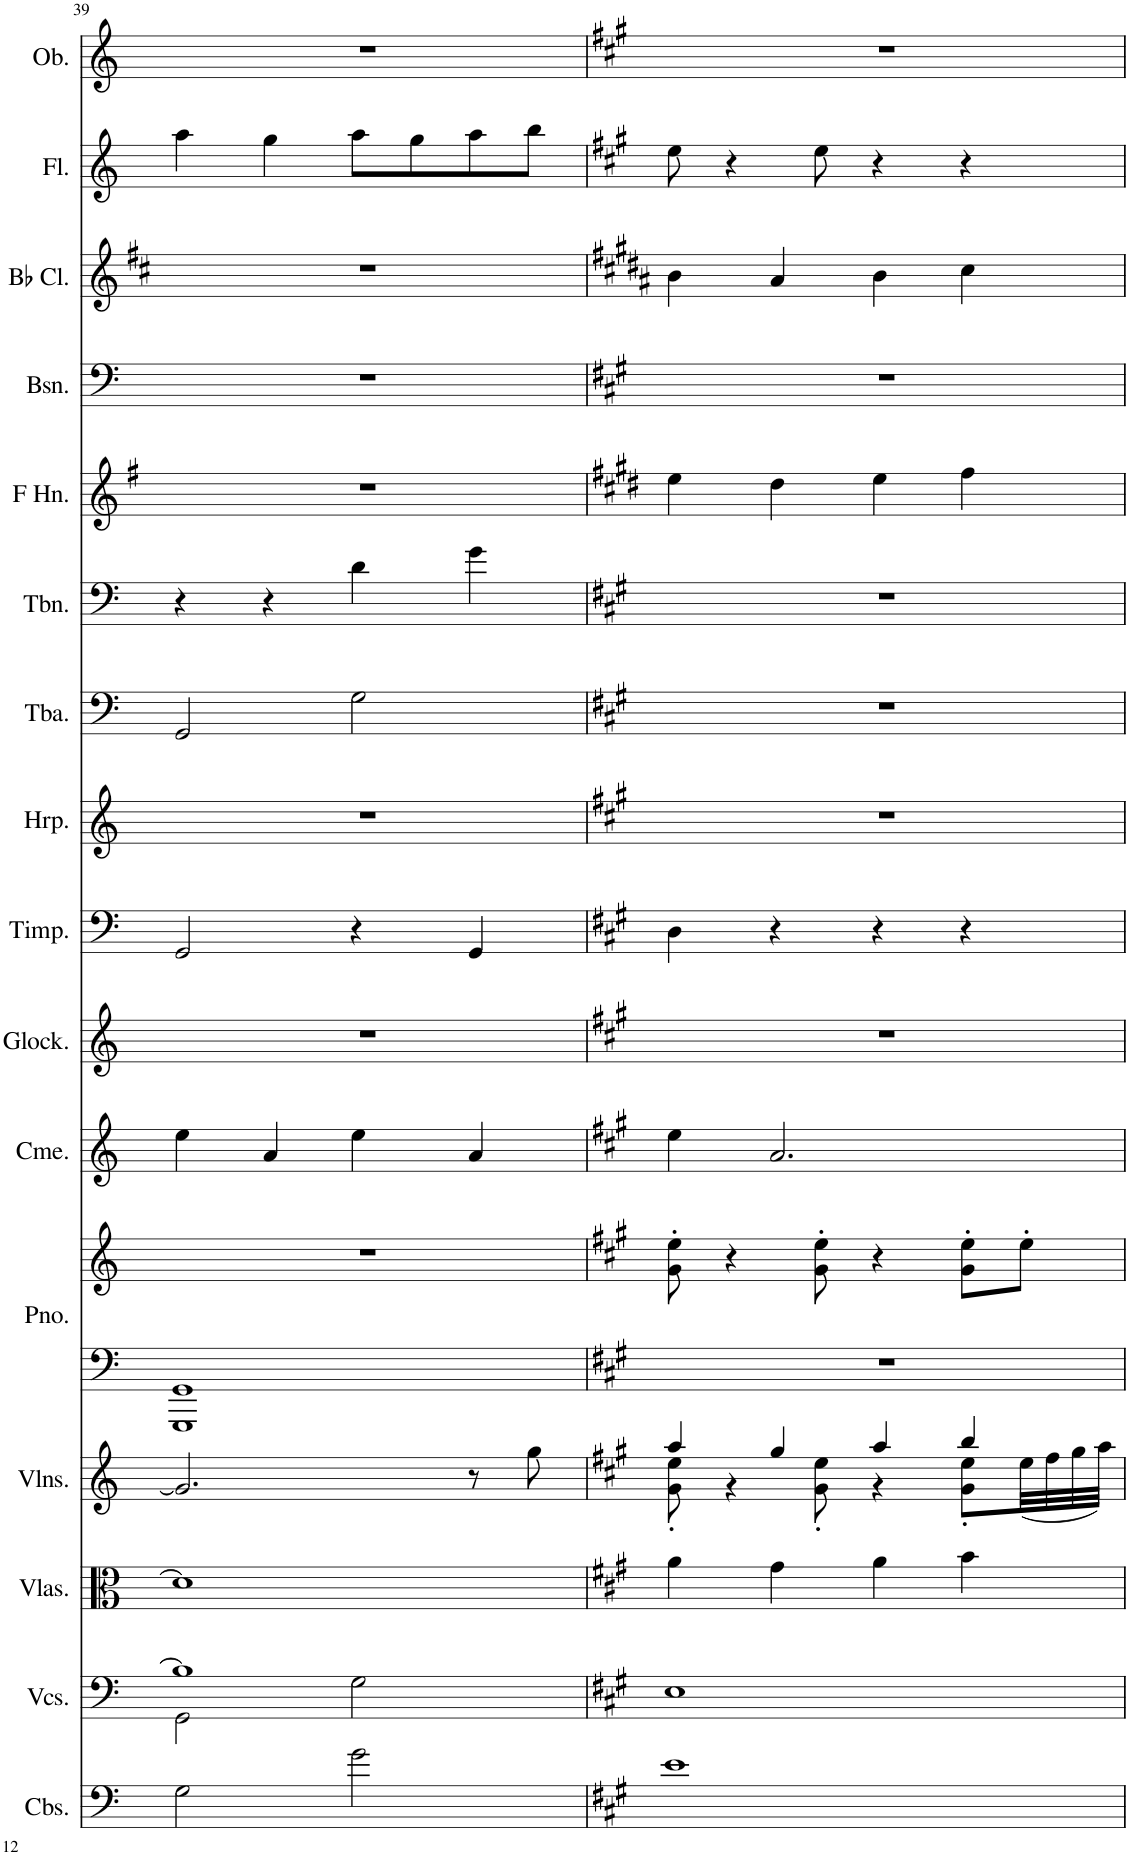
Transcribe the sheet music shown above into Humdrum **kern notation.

**kern	**kern	**kern	**kern	**kern	**kern	**kern	**kern	**kern	**kern	**kern	**kern	**kern	**kern	**kern	**kern	**kern
*part16	*part15	*part14	*part13	*part12	*part12	*part11	*part10	*part9	*part8	*part7	*part6	*part5	*part4	*part3	*part2	*part1
*staff17	*staff16	*staff15	*staff14	*staff13	*staff12	*staff11	*staff10	*staff9	*staff8	*staff7	*staff6	*staff5	*staff4	*staff3	*staff2	*staff1
*I"Contrabasses	*I"Violoncellos	*I"Violas	*I"Violins	*I"Piano	*	*I"Chimes	*I"Glockenspiel	*I"Timpani	*I"Harp	*I"Tuba	*I"Trombone	*I"Horn in F	*I"Bassoon	*I"Bb Clarinet	*I"Flute	*I"Oboe
*I'Cbs.	*I'Vcs.	*I'Vlas.	*I'Vlns.	*I'Pno.	*	*I'Cme.	*I'Glock.	*I'Timp.	*I'Hrp.	*I'Tba.	*I'Tbn.	*	*I'Bsn.	*I'Bb Cl.	*I'Fl.	*I'Ob.
!!LO:PB:g=z
*clefF4	*clefF4	*clefC3	*clefG2	*clefF4	*clefG2	*clefG2	*clefG2	*clefF4	*clefG2	*clefF4	*clefF4	*clefG2	*clefF4	*clefG2	*clefG2	*clefG2
*Trd7c12	*	*	*	*	*	*	*Trd-14c-24	*	*	*	*	*Trd4c7	*	*Trd1c2	*	*
*k[]	*k[]	*k[]	*k[]	*k[]	*k[]	*k[]	*k[]	*k[]	*k[]	*k[]	*k[]	*k[f#]	*k[]	*k[f#c#]	*k[]	*k[]
*M4/4	*M4/4	*M4/4	*M4/4	*M4/4	*M4/4	*M4/4	*M4/4	*M4/4	*M4/4	*M4/4	*M4/4	*M4/4	*M4/4	*M4/4	*M4/4	*M4/4
=39	=39	=39	=39	=39	=39	=39	=39	=39	=39	=39	=39	=39	=39	=39	=39	=39
*	*^	*	*	*	*	*	*	*	*	*	*	*	*	*	*	*
2G\	1B]	2GG\	1d]	2.g/]	1GGG 1GG	1r	4ee\	1r	2GG/	1r	2GG/	4r	1r	1r	1r	4aa\	1r
.	.	.	.	.	.	.	4a/	.	.	.	.	4r	.	.	.	4gg\	.
2g\	.	2G\	.	.	.	.	4ee\	.	4r	.	2G\	4d\	.	.	.	8aa\L	.
.	.	.	.	.	.	.	.	.	.	.	.	.	.	.	.	8gg\	.
.	.	.	.	8r	.	.	4a/	.	4GG/	.	.	4g\	.	.	.	8aa\	.
.	.	.	.	8gg\	.	.	.	.	.	.	.	.	.	.	.	8bb\J	.
*	*v	*v	*	*	*	*	*	*	*	*	*	*	*	*	*	*	*
=40	=40	=40	=40	=40	=40	=40	=40	=40	=40	=40	=40	=40	=40	=40	=40	=40
*k[f#c#g#]	*k[f#c#g#]	*k[f#c#g#]	*k[f#c#g#]	*k[f#c#g#]	*k[f#c#g#]	*k[f#c#g#]	*k[f#c#g#]	*k[f#c#g#]	*k[f#c#g#]	*k[f#c#g#]	*k[f#c#g#]	*k[f#c#g#d#]	*k[f#c#g#]	*k[f#c#g#d#a#]	*k[f#c#g#]	*k[f#c#g#]
*	*	*	*^	*	*	*	*	*	*	*	*	*	*	*	*	*
1e	1E	4a\	4aa/	8g#\' 8ee\'	1r	8g#\' 8ee\'	4ee\	1r	4D\	1r	1r	1r	4ee\	1r	4b\	8ee\	1r
.	.	.	.	4r	.	4r	.	.	.	.	.	.	.	.	.	4r	.
.	.	4g#\	4gg#/	.	.	.	2.a/	.	4r	.	.	.	4dd#\	.	4a#/	.	.
.	.	.	.	8g#\' 8ee\'	.	8g#\' 8ee\'	.	.	.	.	.	.	.	.	.	8ee\	.
.	.	4a\	4aa/	4r	.	4r	.	.	4r	.	.	.	4ee\	.	4b\	4r	.
.	.	4b\	4bb/	8g#\' 8ee\'L	.	8g#\' 8ee\'L	.	.	4r	.	.	.	4ff#\	.	4cc#\	4r	.
.	.	.	.	(32ee\LL	.	8ee'\J	.	.	.	.	.	.	.	.	.	.	.
.	.	.	.	32ff#\	.	.	.	.	.	.	.	.	.	.	.	.	.
.	.	.	.	32gg#\	.	.	.	.	.	.	.	.	.	.	.	.	.
.	.	.	.	32aa\JJJ)	.	.	.	.	.	.	.	.	.	.	.	.	.
*	*	*	*v	*v	*	*	*	*	*	*	*	*	*	*	*	*	*
=	=	=	=	=	=	=	=	=	=	=	=	=	=	=	=	=
*-	*-	*-	*-	*-	*-	*-	*-	*-	*-	*-	*-	*-	*-	*-	*-	*-
